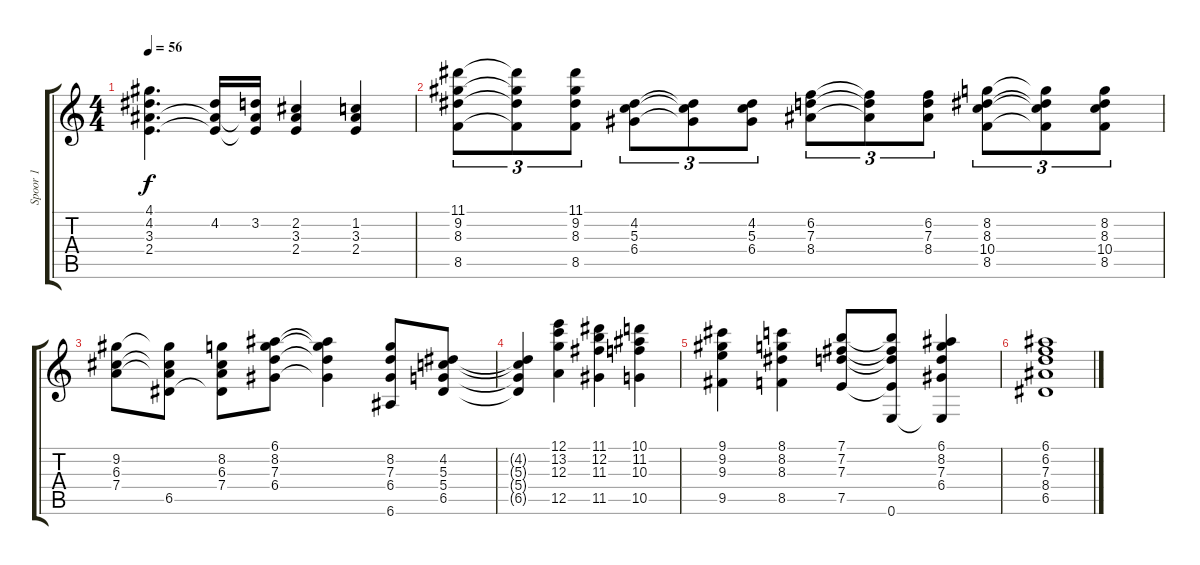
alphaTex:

\track ("Spoor 1" "Spoor 1") {instrument electricguitarjazz}
\staff {score tabs}
\tuning (E4 B3 G3 D3 A2 E2) {hide}
\ts (4 4)
\tempo 56
\clef g2
\ks c
(4.1 4.2 3.3 2.4).4{d dy f} (4.2 3.3{t} 2.4{t}).16 (3.2 3.3{t} 2.4{t}).16 (2.2 3.3 2.4).4 (1.2 3.3 2.4).4 |
(11.1 9.2 8.3 8.5).8{tu (3 2)} (11.1{t} 9.2{t} 8.3{t} 8.5{t}).8{tu (3 2)} (11.1 9.2 8.3 8.5).8{tu (3 2)} (4.2 5.3 6.4).8{tu (3 2)} (4.2{t} 5.3{t} 6.4{t}).8{tu (3 2)} (4.2 5.3 6.4).8{tu (3 2)} (6.2 7.3 8.4).8{tu (3 2)} (6.2{t} 7.3{t} 8.4{t}).8{tu (3 2)} (6.2 7.3 8.4).8{tu (3 2)} (8.2 8.3 10.4 8.5).8{tu (3 2)} (8.2{t} 8.3{t} 10.4{t} 8.5{t}).8{tu (3 2)} (8.2 8.3 10.4 8.5).8{tu (3 2)} |
(9.2 6.3 7.4).8 (9.2{t} 6.3{t} 7.4{t} 6.5).8 (8.2 6.3 7.4 6.5{t}).8 (6.1 8.2 7.3 6.4).8 (6.1{t} 8.2{t} 7.3{t} 6.4{t}).4 (8.2 7.3 6.4 6.6).8 (4.2 5.3 5.4 6.5).8 |
(4.2{t} 5.3{t} 5.4{t} 6.5{t}).4 (12.1 13.2 12.3 12.5).4 (11.1 12.2 11.3 11.5).4 (10.1 11.2 10.3 10.5).4 |
(9.1 9.2 9.3 9.5).4 (8.1 8.2 8.3 8.5).4 (7.1 7.2 7.3 7.5).8 (7.1{t} 7.2{t} 7.3{t} 7.5{t} 0.6).8 (6.1 8.2 7.3 6.4 0.6{t}).4 |
(6.1 6.2 7.3 8.4 6.5).1
